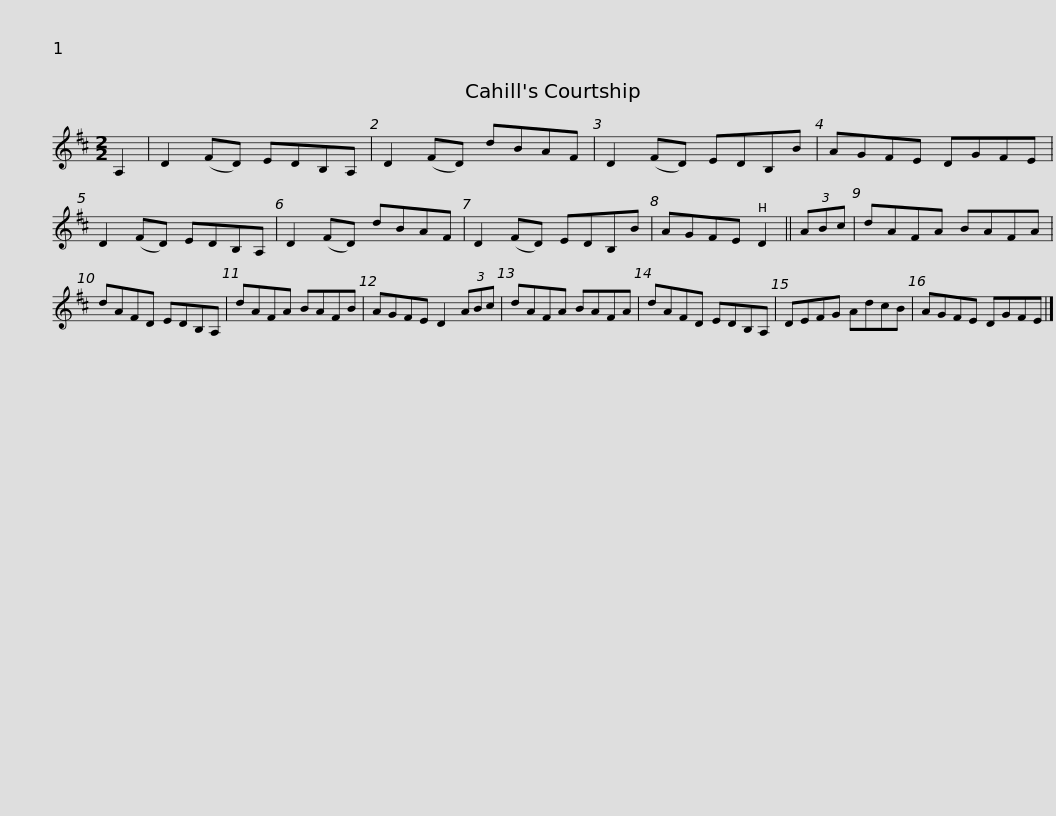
X:1
L:1/8
M:2/2
I:linebreak $
K:D
V:1 treble
V:1
 A,2 | D2 (FD) EDB,A, | D2 (FD) dBAF | D2 (FD) EDB,B | AGFE DGFE | %5
 D2 (FD) EDB,A, |$ D2 (FD) dBAF | D2 (FD) EDB,B | AGFE D2 || (3ABc | %10
 dAFA BAFA | dAFD EDB,A, |$ dAFA BAFB | AGFE D2 (3ABc | dAFA BAFA | %15
 dAFD EDB,A, | DEFG AdcB |$ AGFE DGFE |] %18
